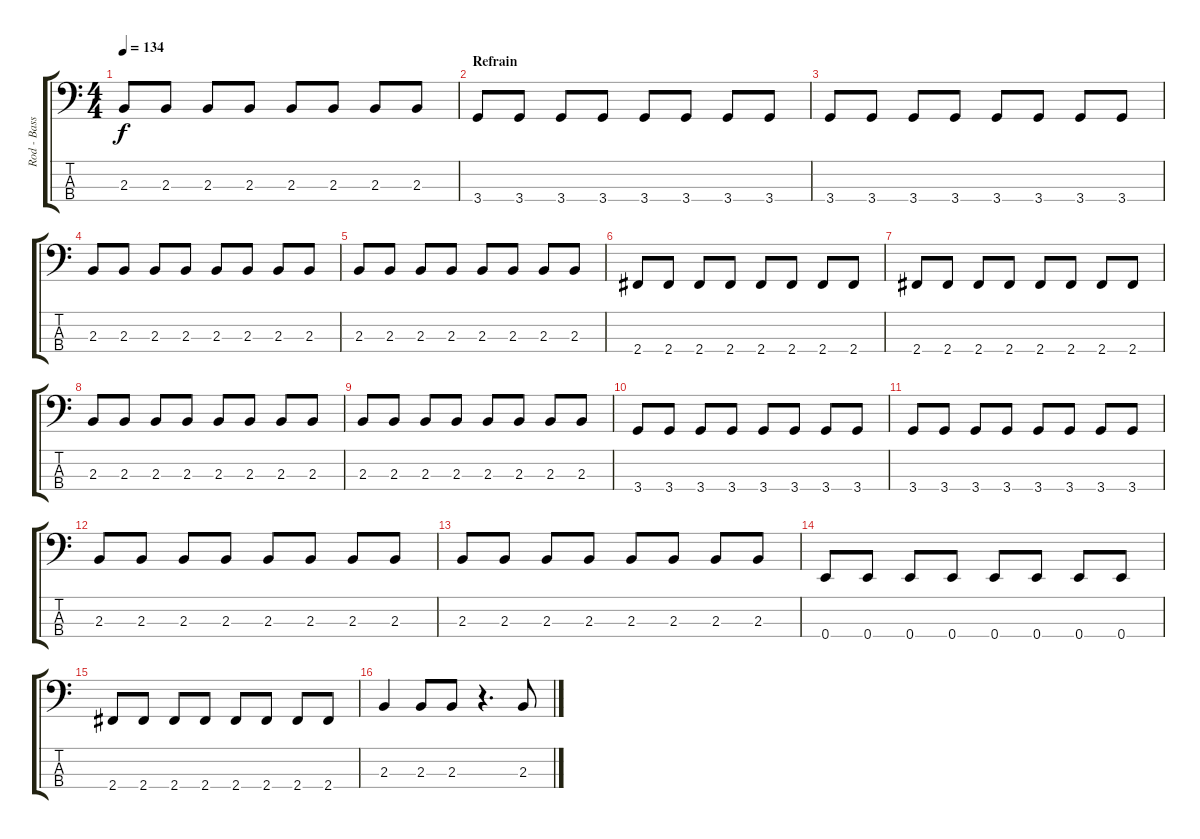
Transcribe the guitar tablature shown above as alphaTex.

\track ("Rod - Bass" "Rod - Bass") {instrument electricbassfinger}
\staff {score tabs}
\tuning (G2 D2 A1 E1) {hide}
\ts (4 4)
\tempo 134
\clef f4
\ks c
2.3.8{dy f} 2.3.8 2.3.8 2.3.8 2.3.8 2.3.8 2.3.8 2.3.8 |
\section ("" "Refrain")
3.4.8 3.4.8 3.4.8 3.4.8 3.4.8 3.4.8 3.4.8 3.4.8 |
3.4.8 3.4.8 3.4.8 3.4.8 3.4.8 3.4.8 3.4.8 3.4.8 |
2.3.8 2.3.8 2.3.8 2.3.8 2.3.8 2.3.8 2.3.8 2.3.8 |
2.3.8 2.3.8 2.3.8 2.3.8 2.3.8 2.3.8 2.3.8 2.3.8 |
2.4.8 2.4.8 2.4.8 2.4.8 2.4.8 2.4.8 2.4.8 2.4.8 |
2.4.8 2.4.8 2.4.8 2.4.8 2.4.8 2.4.8 2.4.8 2.4.8 |
2.3.8 2.3.8 2.3.8 2.3.8 2.3.8 2.3.8 2.3.8 2.3.8 |
2.3.8 2.3.8 2.3.8 2.3.8 2.3.8 2.3.8 2.3.8 2.3.8 |
3.4.8 3.4.8 3.4.8 3.4.8 3.4.8 3.4.8 3.4.8 3.4.8 |
3.4.8 3.4.8 3.4.8 3.4.8 3.4.8 3.4.8 3.4.8 3.4.8 |
2.3.8 2.3.8 2.3.8 2.3.8 2.3.8 2.3.8 2.3.8 2.3.8 |
2.3.8 2.3.8 2.3.8 2.3.8 2.3.8 2.3.8 2.3.8 2.3.8 |
0.4.8 0.4.8 0.4.8 0.4.8 0.4.8 0.4.8 0.4.8 0.4.8 |
2.4.8 2.4.8 2.4.8 2.4.8 2.4.8 2.4.8 2.4.8 2.4.8 |
2.3.4 2.3.8 2.3.8 r.4{d} 2.3.8
